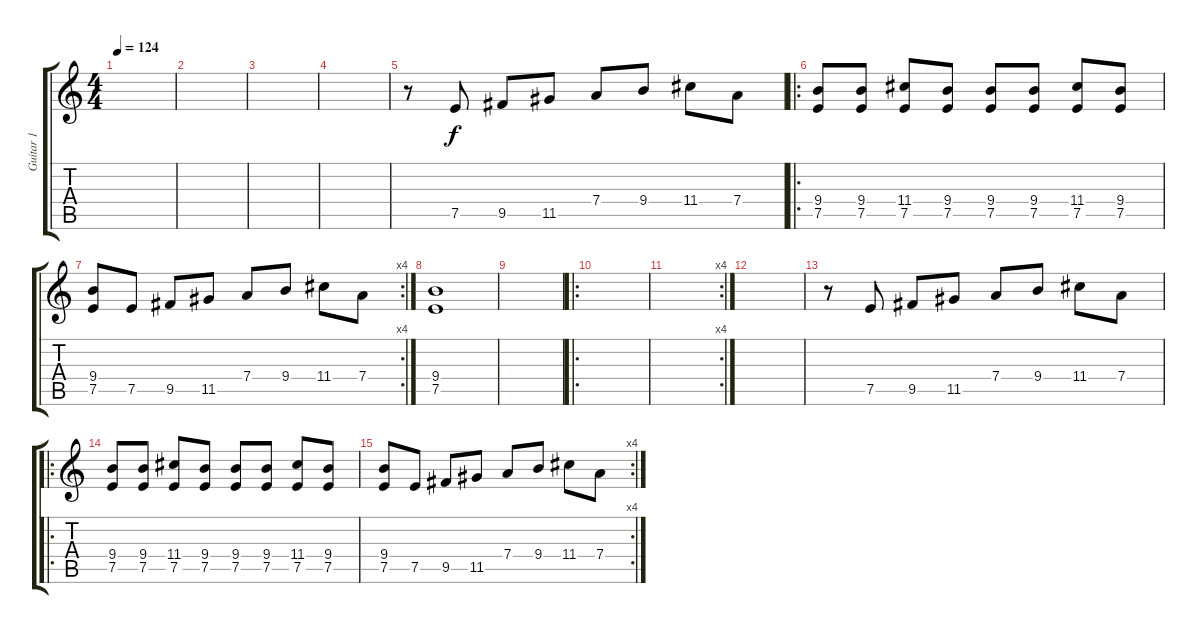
\track ("Guitar 1" "Guitar 1") {instrument overdrivenguitar}
\staff {score tabs}
\tuning (E4 B3 G3 D3 A2 E2) {hide}
\ts (4 4)
\tempo 124
\clef g2
\ks c
|
|
|
|
r.8 7.5.8 9.5.8 11.5.8 7.4.8 9.4.8 11.4.8 7.4.8 |
\ro
(9.4 7.5).8 (9.4 7.5).8 (11.4 7.5).8 (9.4 7.5).8 (9.4 7.5).8 (9.4 7.5).8 (11.4 7.5).8 (9.4 7.5).8 |
\rc 4
(9.4 7.5).8 7.5.8 9.5.8 11.5.8 7.4.8 9.4.8 11.4.8 7.4.8 |
(9.4 7.5).1 |
|
\ro
|
\rc 4
|
|
r.8 7.5.8 9.5.8 11.5.8 7.4.8 9.4.8 11.4.8 7.4.8 |
\ro
(9.4 7.5).8 (9.4 7.5).8 (11.4 7.5).8 (9.4 7.5).8 (9.4 7.5).8 (9.4 7.5).8 (11.4 7.5).8 (9.4 7.5).8 |
\rc 4
(9.4 7.5).8 7.5.8 9.5.8 11.5.8 7.4.8 9.4.8 11.4.8 7.4.8
